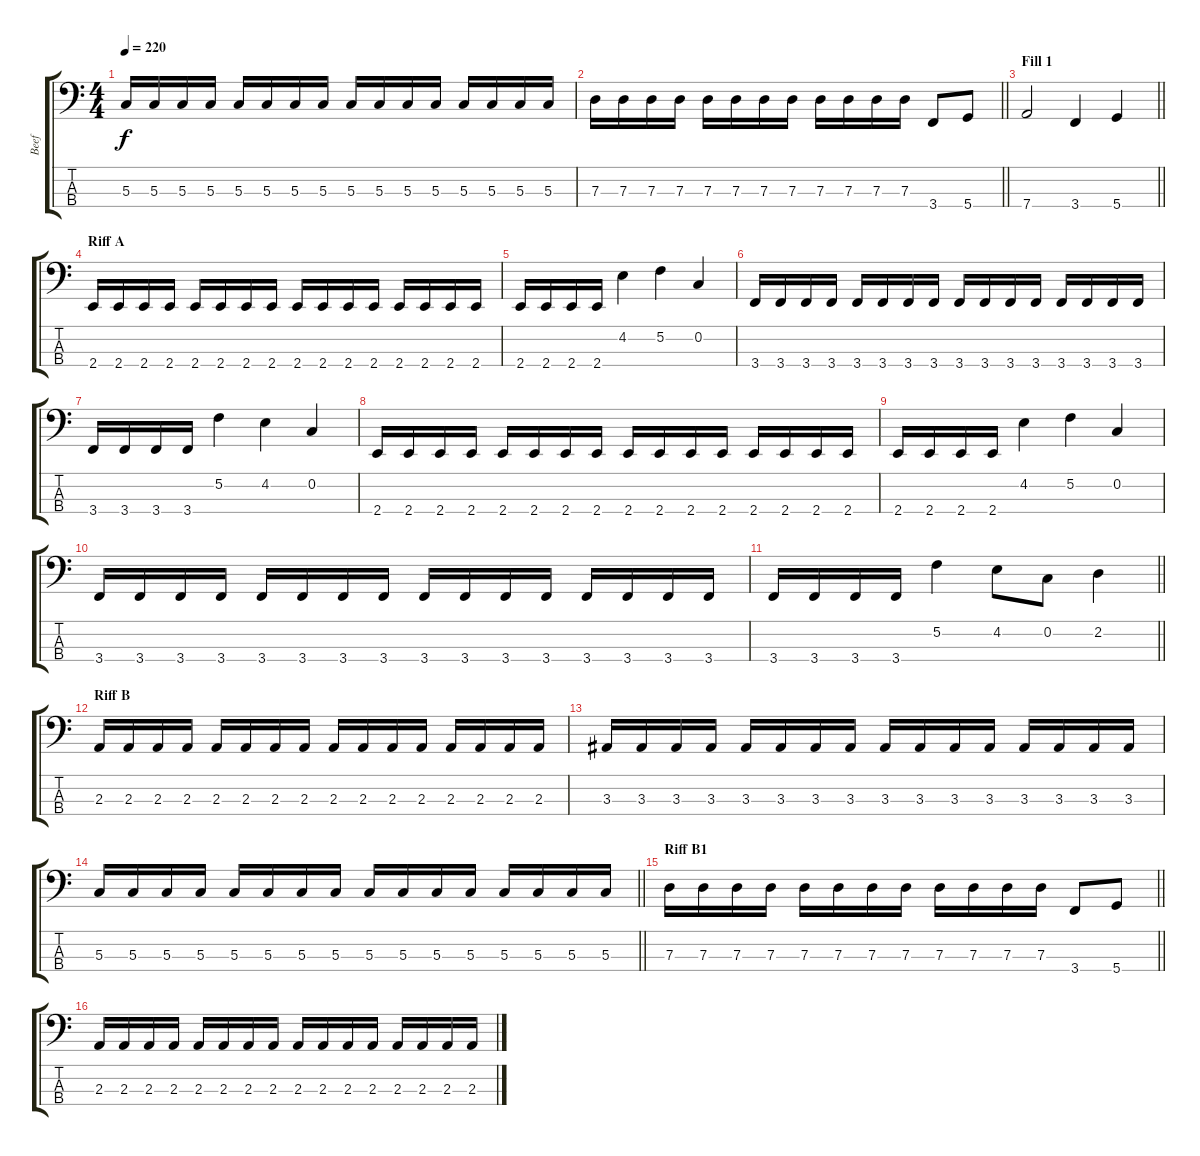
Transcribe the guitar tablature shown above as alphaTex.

\track ("Beef" "Beef") {instrument electricbassfinger}
\staff {score tabs}
\tuning (F2 C2 G1 D1) {hide}
\ts (4 4)
\tempo 220
\clef f4
\ks c
5.3.16{dy f} 5.3.16 5.3.16 5.3.16 5.3.16 5.3.16 5.3.16 5.3.16 5.3.16 5.3.16 5.3.16 5.3.16 5.3.16 5.3.16 5.3.16 5.3.16 |
\barLineRight lightlight
7.3.16 7.3.16 7.3.16 7.3.16 7.3.16 7.3.16 7.3.16 7.3.16 7.3.16 7.3.16 7.3.16 7.3.16 3.4.8 5.4.8 |
\section ("" "Fill 1")
\barLineRight lightlight
7.4.2 3.4.4 5.4.4 |
\section ("" "Riff A")
2.4.16 2.4.16 2.4.16 2.4.16 2.4.16 2.4.16 2.4.16 2.4.16 2.4.16 2.4.16 2.4.16 2.4.16 2.4.16 2.4.16 2.4.16 2.4.16 |
2.4.16 2.4.16 2.4.16 2.4.16 4.2.4 5.2.4 0.2.4 |
3.4.16 3.4.16 3.4.16 3.4.16 3.4.16 3.4.16 3.4.16 3.4.16 3.4.16 3.4.16 3.4.16 3.4.16 3.4.16 3.4.16 3.4.16 3.4.16 |
3.4.16 3.4.16 3.4.16 3.4.16 5.2.4 4.2.4 0.2.4 |
2.4.16 2.4.16 2.4.16 2.4.16 2.4.16 2.4.16 2.4.16 2.4.16 2.4.16 2.4.16 2.4.16 2.4.16 2.4.16 2.4.16 2.4.16 2.4.16 |
2.4.16 2.4.16 2.4.16 2.4.16 4.2.4 5.2.4 0.2.4 |
3.4.16 3.4.16 3.4.16 3.4.16 3.4.16 3.4.16 3.4.16 3.4.16 3.4.16 3.4.16 3.4.16 3.4.16 3.4.16 3.4.16 3.4.16 3.4.16 |
\barLineRight lightlight
3.4.16 3.4.16 3.4.16 3.4.16 5.2.4 4.2.8 0.2.8 2.2.4 |
\section ("" "Riff B")
2.3.16 2.3.16 2.3.16 2.3.16 2.3.16 2.3.16 2.3.16 2.3.16 2.3.16 2.3.16 2.3.16 2.3.16 2.3.16 2.3.16 2.3.16 2.3.16 |
3.3.16 3.3.16 3.3.16 3.3.16 3.3.16 3.3.16 3.3.16 3.3.16 3.3.16 3.3.16 3.3.16 3.3.16 3.3.16 3.3.16 3.3.16 3.3.16 |
\barLineRight lightlight
5.3.16 5.3.16 5.3.16 5.3.16 5.3.16 5.3.16 5.3.16 5.3.16 5.3.16 5.3.16 5.3.16 5.3.16 5.3.16 5.3.16 5.3.16 5.3.16 |
\section ("" "Riff B1")
\barLineRight lightlight
7.3.16 7.3.16 7.3.16 7.3.16 7.3.16 7.3.16 7.3.16 7.3.16 7.3.16 7.3.16 7.3.16 7.3.16 3.4.8 5.4.8 |
2.3.16 2.3.16 2.3.16 2.3.16 2.3.16 2.3.16 2.3.16 2.3.16 2.3.16 2.3.16 2.3.16 2.3.16 2.3.16 2.3.16 2.3.16 2.3.16
